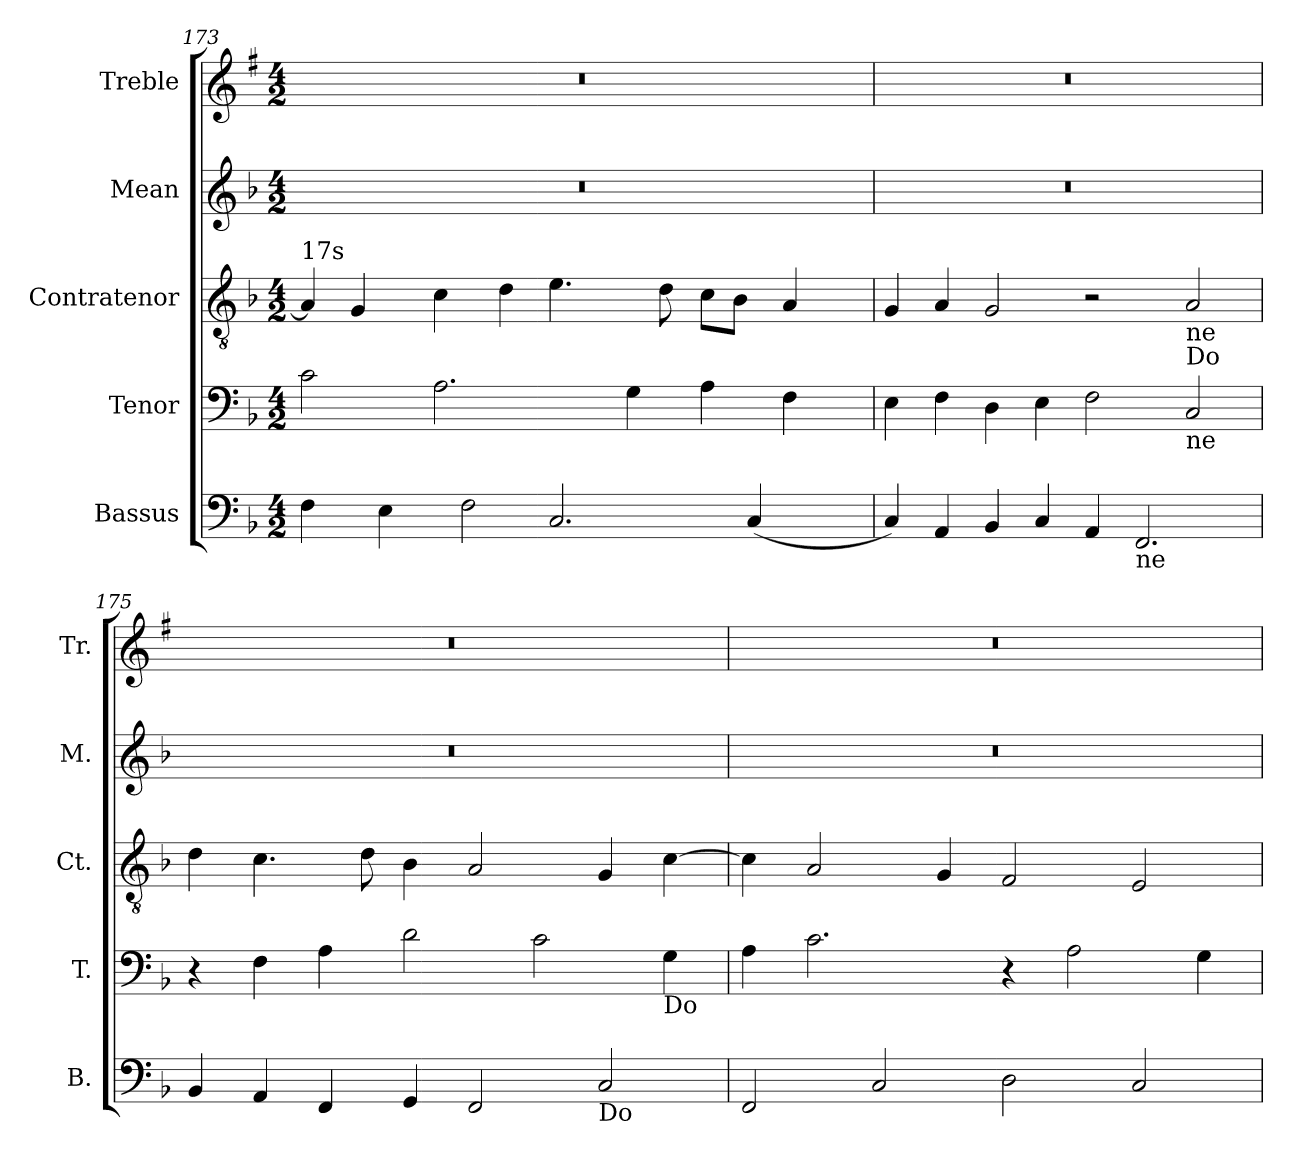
**kern	**kern	**kern	**kern	**kern
*part5	*part4	*part3	*part2	*part1
*staff5	*staff4	*staff3	*staff2	*staff1
*I"Bassus	*I"Tenor	*I"Contratenor	*I"Mean	*I"Treble
*I'B.	*I'T.	*I'Ct.	*I'M.	*I'Tr.
!!LO:LB:g=z
*clefF4	*clefF4	*clefGv2	*clefG2	*clefG2
*ITrd7c12	*	*	*	*ITrd1c2
*k[b-]	*k[b-]	*k[b-]	*k[b-]	*k[b-]
*F:	*F:	*F:	*F:	*F:
*M4/2	*M4/2	*M4/2	*M4/2	*M4/2
=173	=173	=173	=173	=173
*^	*	*	*	*
*	*^	*	*	*	*
*	*	*^	*	*	*	*
!	!	!	!	!	!LO:TX:a:t=17s	!	!
4FF\	4ryy	1ryy	1ryy	2c\	4A/]	0r	0r
8ryy	16.ryy	.	.	.	4G/	.	.
.	4EE\	.	.	.	.	.	.
16.ryy	.	.	.	.	.	.	.
1ryy	.	.	.	.	.	.	.
.	.	.	.	2.A\	4c\	.	.
.	2FF\	.	.	.	.	.	.
.	.	.	.	.	4d\	.	.
.	.	2.CC/	2ryy	.	4.e\	.	.
.	16.ryy	.	.	.	.	.	.
.	2ryy	.	.	.	.	.	.
.	.	.	.	4G\	.	.	.
.	.	.	.	.	8d\	.	.
2ryy	.	.	.	.	.	.	.
.	.	.	8ryy	4A\	8c\L	.	.
.	.	.	32ryy	.	8B-\J	.	.
.	.	.	(<4CC/	.	.	.	.
.	4ryy	.	.	.	.	.	.
.	.	16.ryy	.	4F\	4A/	.	.
.	.	8ryy	.	.	.	.	.
.	.	.	16.ryy	.	.	.	.
.	16ryy	.	.	.	.	.	.
32ryy	.	32ryy	.	.	.	.	.
*v	*v	*v	*v	*	*	*	*
=174	=174	=174	=174	=174
4CC/)	4E\	4G/	0r	0r
4AAA/	4F\	4A/	.	.
4BBB-/	4D\	2G/	.	.
4CC/	4E\	.	.	.
4AAA/	2F\	2r	.	.
!LO:TX:b:t=ne	!	!	!	!
2.FFF/	.	.	.	.
!	!	!LO:TX:b:t=ne	!	!
!	!	!LO:TX:b:t=Do	!	!
!	!LO:TX:b:t=ne	!	!	!
.	2C/	2A/	.	.
=175	=175	=175	=175	=175
4BBB-/	4r	4d\	0r	0r
4AAA/	4F\	4.c\	.	.
4FFF/	4A\	.	.	.
.	.	8d\	.	.
4GGG/	2d\	4B-\	.	.
2FFF/	.	2A/	.	.
.	2c\	.	.	.
!LO:TX:b:t=Do	!	!	!	!
2CC/	.	4G/	.	.
!	!LO:TX:b:t=Do	!	!	!
.	4G\	[>4c\	.	.
=176	=176	=176	=176	=176
2FFF/	4A\	4c\]	0r	0r
.	2.c\	2A/	.	.
2CC/	.	.	.	.
.	.	4G/	.	.
2DD\	4r	2F/	.	.
.	2A\	.	.	.
2CC/	.	2E/	.	.
.	4G\	.	.	.
=	=	=	=	=
*-	*-	*-	*-	*-
